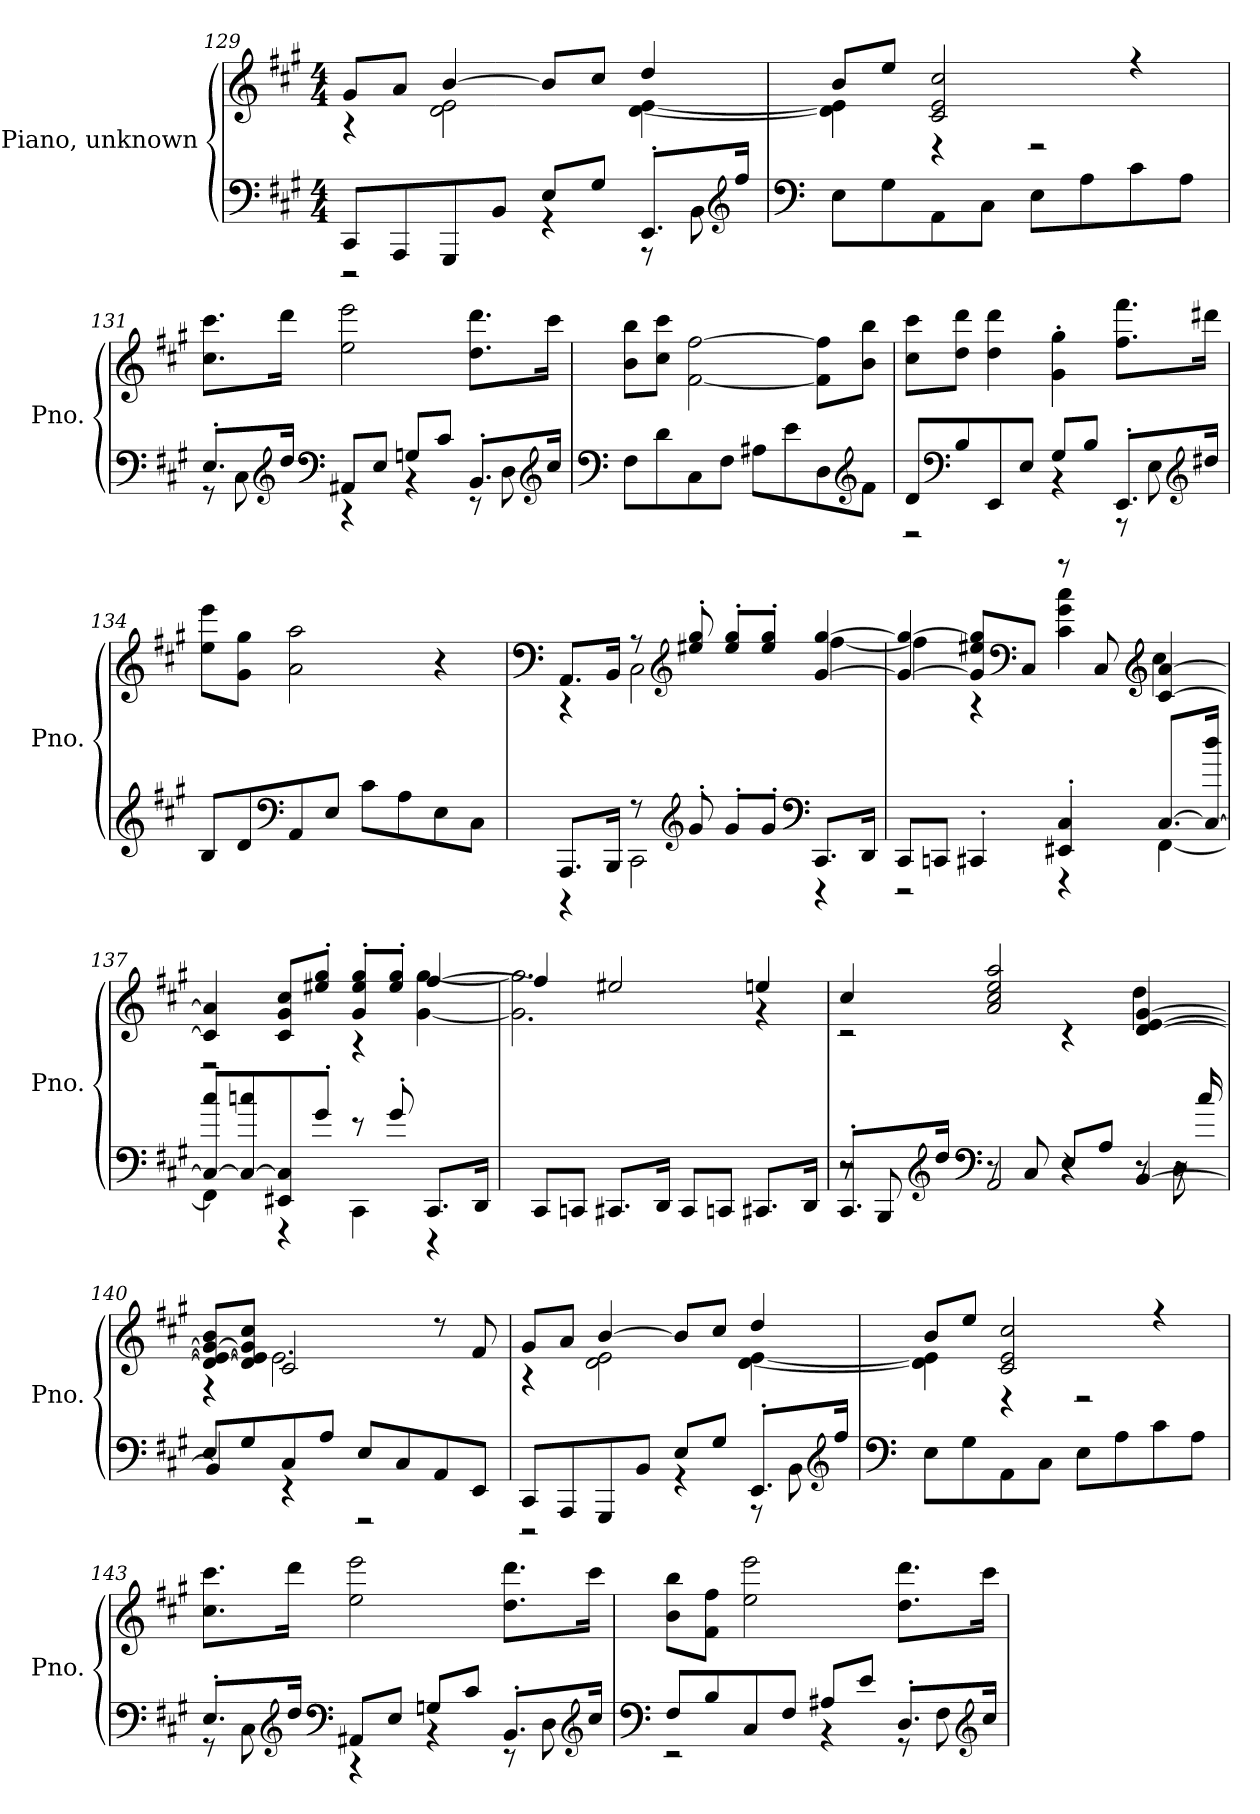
**kern	**kern
*part1	*part1
*staff2	*staff1
*I"Piano, unknown	*
*I'Pno.	*
*clefF4	*clefG2
*k[f#c#g#]	*k[f#c#g#]
*M4/4	*M4/4
=129	=129
*^	*^
8CC#/L	2r	8g#/L	4r
8AAA/	.	8a/J	.
8GGG#/	.	[4b/	2d\ 2e\
8BB/J	.	.	.
8E/L	4r	8b/L]	.
8G#/J	.	8cc#/J	.
8.EE'/L	8r	4dd/	[4d\ [4e\
.	8BB\	.	.
*clefG2	*	*	*
16ff#/Jk	.	.	.
*v	*v	*	*
!!LO:LB:g=z	!!
=130	=130	=130
*clefF4	*	*
8E\L	8b/L	4d\] 4e\]
8G#\	8ee/J	.
8AA\	2c#/ 2e/ 2cc#/	4r
8C#\J	.	.
8E\L	.	2r
8A\	.	.
8c#\	4r	.
8A\J	.	.
*	*v	*v
=131	=131
*^	*
8.E'/L	8r	8.cc#\ 8.ccc#\L
.	8C#\	.
*clefG2	*	*
16dd/Jk	.	16ddd\Jk
*clefF4	*	*
8AA#X/L	4r	2ee\ 2eee\
8E/J	.	.
8Gn/L	4r	.
8c#/J	.	.
8.BB'/L	8r	8.dd\ 8.ddd\L
.	8D\	.
*clefG2	*	*
16cc#/Jk	.	16ccc#\Jk
*v	*v	*
=132	=132
*clefF4	*
8F#\L	8b\ 8bb\L
8d\	8cc#\ 8ccc#\J
8C#\	[2f#\ [2ff#\
8F#\J	.
8A#X\L	.
8e\	.
8D\	8f#\] 8ff#\]L
*clefG2	*
8f#\J	8b\ 8bb\J
!!LO:LB:g=z
=133	=133
*^	*
8d/L	2r	8cc#\ 8ccc#\L
*clefF4	*	*
8B/	.	8dd\ 8ddd\J
8EE/	.	4dd\ 4ddd\
8E/J	.	.
8G#/L	4r	4g#\' 4gg#\'
8B/J	.	.
8.EE'/L	8r	8.ff#\ 8.fff#\L
.	8E\	.
*clefG2	*	*
16dd#X/Jk	.	16ddd#X\Jk
*v	*v	*
=134	=134
8B/L	8ee\ 8eee\L
8d/	8g#\ 8gg#\J
*clefF4	*
8AA/	2a\ 2aa\
8E/J	.
8c#\L	.
8A\	.
8E\	4r
8C#\J	.
=135	=135
*	*clefF4
*^	*^
8.AAA/L	4r	8.AA/L	4r
16BBB/Jk	.	16BB/Jk	.
8r	2CC#\	8r	2C#\
*clefG2	*	*clefG2	*
8g#'/	.	8ee#X/' 8gg#/'	.
8g#'/L	.	8ee#/' 8gg#/'L	.
8g#'/J	.	8ee#/' 8gg#/'J	.
*clefF4	*	*	*
8.CC#/L	4r	[4g#/ [4gg#/	[4ff#\
16DD/Jk	.	.	.
!!LO:LB:g=z	!!
=136	=136	=136	=136
8CC#/L	2r	4g#/_ 4gg#/_	4ff#\]
8CCn/J	.	.	.
4CC#X'/	.	8g#/] 8ee#X/ 8gg#/]L	4r
*	*	*clefF4	*
.	.	8C#/J	.
4EE#X/' 4C#/'	4r	8r	4c#\ 4g#\ 4cc#\
.	.	8C#/	.
*	*	*clefG2	*
[8.C#/L	[4FF#\	[4c#/ [4a/	4cc#\
16C#/_ 16dd/Jk	.	.	.
=137	=137	=137	=137
8C#/_ 8cc#/L	4FF#\]	4c#/] 4a/]	2r
8C#/_ 8ccn/	.	.	.
8EE#X/ 8C#/]	4r	8c#/ 8g#/ 8cc#/L	.
8g#'/J	.	8ee#X/' 8gg#/'J	.
8r	4CC#\	8g#/' 8ee#/' 8gg#/'L	4r
8g#'/	.	8ee#/' 8gg#/'J	.
8.CC#/L	4r	[4ff#/	[4g#\ [4gg#\
16DD/Jk	.	.	.
*v	*v	*	*
=138	=138	=138
8CC#/L	4ff#/]	2.g#\] 2.gg#\]
8CCn/J	.	.
8.CC#X/L	2ee#X/	.
16DD/Jk	.	.
8CC#/L	.	.
8CCn/J	.	.
8.CC#X/L	4een/	4r
16DD/Jk	.	.
!!LO:LB:g=z	!!
=139	=139	=139
*^	*	*
*	*^	*	*
8.CC#'/L	2r	8r	4cc#/	2r
.	.	8BBB/	.	.
*clefG2	*	*	*	*
16dd/Jk	.	.	.	.
*clefF4	*	*	*	*
8r	.	2AA/	2a/ 2cc#/ 2ee/ 2aa/	.
8C#/	.	.	.	.
8E/L	4r	.	.	4r
8A/J	.	.	.	.
8r	8r	[4BB/	[4d/ [4e/ [4g#/	4dd\
16r	8D\	.	.	.
16cc#/	.	.	.	.
*	*v	*v	*	*
=140	=140	=140	=140
8E/L	4BB/]	8d/_ 8e/_ 8g#/_ 8b/L	4r
8G#/	.	8d/] 8e/] 8g#/] 8cc#/J	.
8C#/	4r	2c#/	2.e\
8A/J	.	.	.
8E/L	2r	.	.
8C#/	.	.	.
8AA/	.	8r	.
8EE/J	.	8f#/	.
=141	=141	=141	=141
8CC#/L	2r	8g#/L	4r
8AAA/	.	8a/J	.
8GGG#/	.	[4b/	2d\ 2e\
8BB/J	.	.	.
8E/L	4r	8b/L]	.
8G#/J	.	8cc#/J	.
8.EE'/L	8r	4dd/	[4d\ [4e\
.	8BB\	.	.
*clefG2	*	*	*
16ff#/Jk	.	.	.
*v	*v	*	*
!!LO:PB:g=z	!!
=142	=142	=142
*clefF4	*	*
8E\L	8b/L	4d\] 4e\]
8G#\	8ee/J	.
8AA\	2c#/ 2e/ 2cc#/	4r
8C#\J	.	.
8E\L	.	2r
8A\	.	.
8c#\	4r	.
8A\J	.	.
*	*v	*v
=143	=143
*^	*
8.E'/L	8r	8.cc#\ 8.ccc#\L
.	8C#\	.
*clefG2	*	*
16dd/Jk	.	16ddd\Jk
*clefF4	*	*
8AA#X/L	4r	2ee\ 2eee\
8E/J	.	.
8Gn/L	4r	.
8c#/J	.	.
8.BB'/L	8r	8.dd\ 8.ddd\L
.	8D\	.
*clefG2	*	*
16cc#/Jk	.	16ccc#\Jk
=144	=144	=144
*clefF4	*	*
8F#/L	2r	8b\ 8bb\L
8B/	.	8f#\ 8ff#\J
8C#/	.	2ee\ 2eee\
8F#/J	.	.
8A#X/L	4r	.
8e/J	.	.
8.D'/L	8r	8.dd\ 8.ddd\L
.	8F#\	.
*clefG2	*	*
16cc#/Jk	.	16ccc#\Jk
*v	*v	*
=	=
*-	*-
